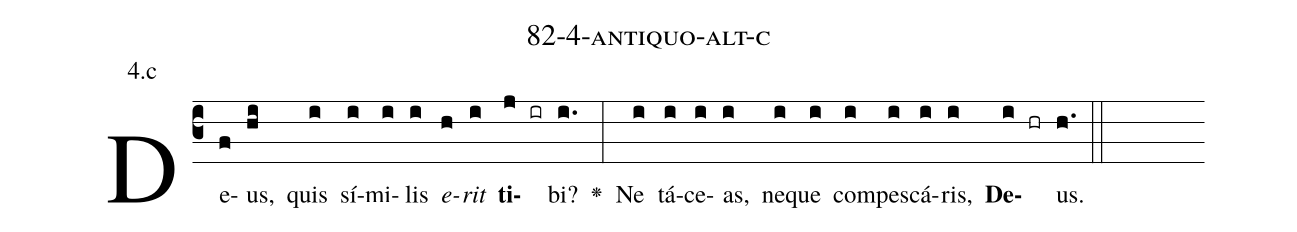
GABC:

name: 82-4-antiquo-alt-c;
annotation: 4.c;
%%
(c3)De(f)us,(hi) quis(i) sí(i)mi(i)lis(i) <i>e</i>(h)<i>rit</i>(i) <b>ti</b>(j ir)bi?(i.) <v>\greheightstar</v>(:) Ne(i) tá(i)ce(i)as,(i) ne(i)que(i) com(i)pes(i)cá(i)ris,(i) <b>De</b>(i hr)us.(h.) (::)


%E(i) u(i) o(i) u(i) a(i) e.(h.) (::)
